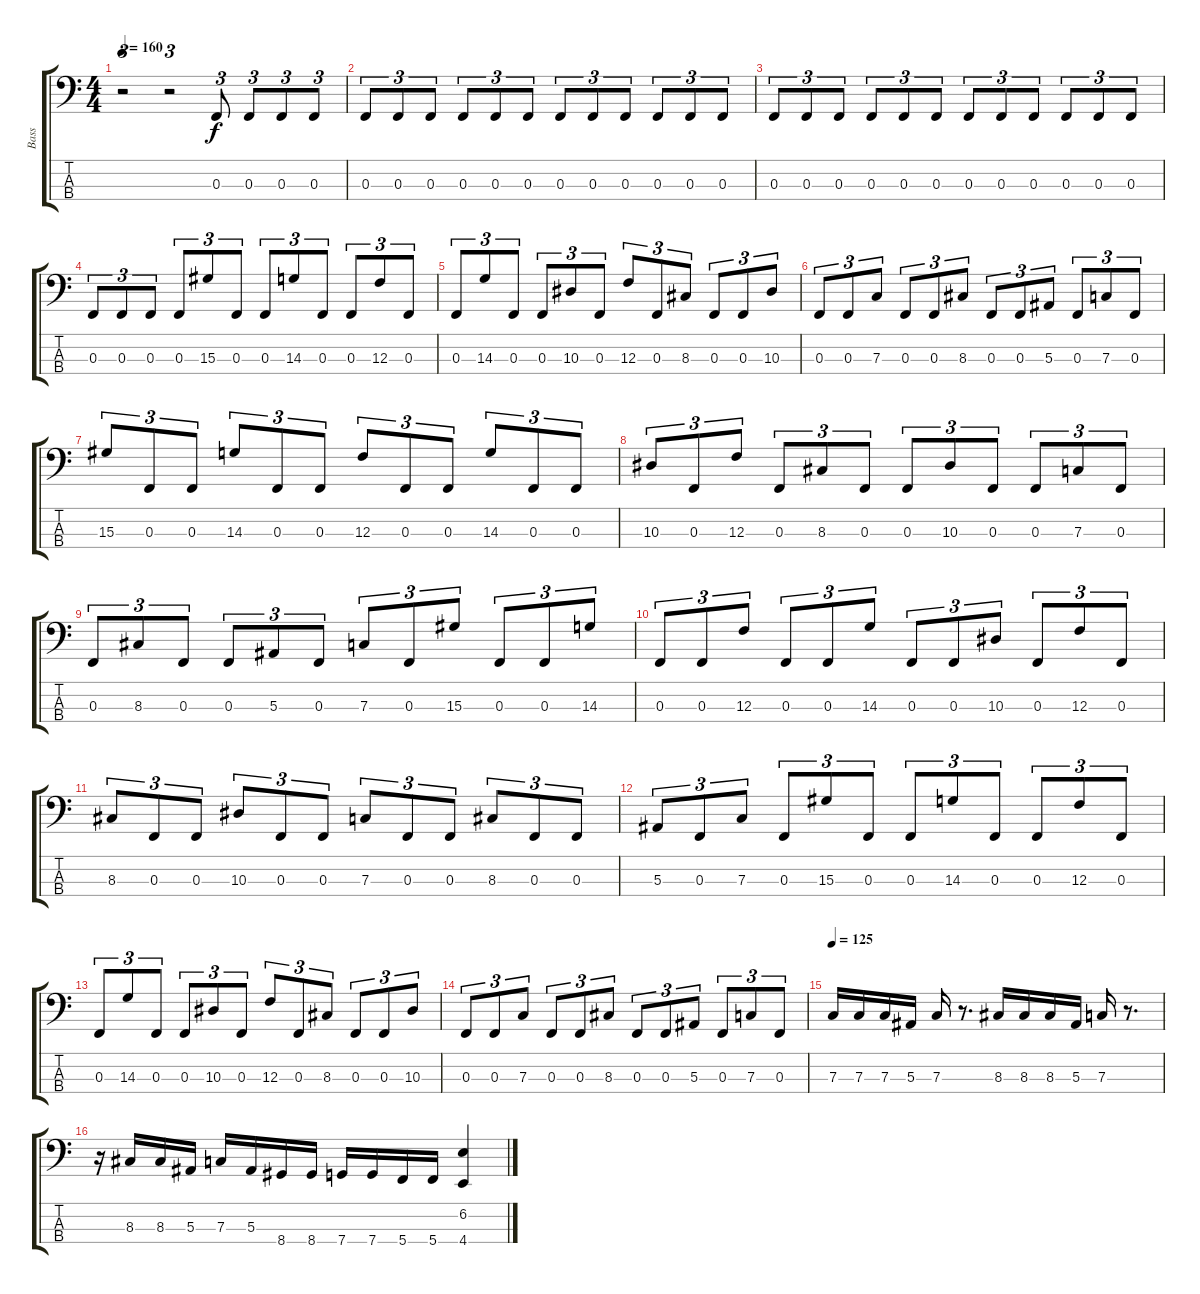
\track ("Bass" "Bass") {instrument electricbasspick}
\staff {score tabs}
\tuning (Eb2 Bb1 F1 C1) {hide}
\ts (4 4)
\tempo 160
\clef f4
\ks c
r.2{tu (3 2) dy f} r.2{tu (3 2)} 0.3.8{tu (3 2)} 0.3.8{tu (3 2)} 0.3.8{tu (3 2)} 0.3.8{tu (3 2)} |
0.3.8{tu (3 2)} 0.3.8{tu (3 2)} 0.3.8{tu (3 2)} 0.3.8{tu (3 2)} 0.3.8{tu (3 2)} 0.3.8{tu (3 2)} 0.3.8{tu (3 2)} 0.3.8{tu (3 2)} 0.3.8{tu (3 2)} 0.3.8{tu (3 2)} 0.3.8{tu (3 2)} 0.3.8{tu (3 2)} |
0.3.8{tu (3 2)} 0.3.8{tu (3 2)} 0.3.8{tu (3 2)} 0.3.8{tu (3 2)} 0.3.8{tu (3 2)} 0.3.8{tu (3 2)} 0.3.8{tu (3 2)} 0.3.8{tu (3 2)} 0.3.8{tu (3 2)} 0.3.8{tu (3 2)} 0.3.8{tu (3 2)} 0.3.8{tu (3 2)} |
0.3.8{tu (3 2)} 0.3.8{tu (3 2)} 0.3.8{tu (3 2)} 0.3.8{tu (3 2)} 15.3.8{tu (3 2)} 0.3.8{tu (3 2)} 0.3.8{tu (3 2)} 14.3.8{tu (3 2)} 0.3.8{tu (3 2)} 0.3.8{tu (3 2)} 12.3.8{tu (3 2)} 0.3.8{tu (3 2)} |
0.3.8{tu (3 2)} 14.3.8{tu (3 2)} 0.3.8{tu (3 2)} 0.3.8{tu (3 2)} 10.3.8{tu (3 2)} 0.3.8{tu (3 2)} 12.3.8{tu (3 2)} 0.3.8{tu (3 2)} 8.3.8{tu (3 2)} 0.3.8{tu (3 2)} 0.3.8{tu (3 2)} 10.3.8{tu (3 2)} |
0.3.8{tu (3 2)} 0.3.8{tu (3 2)} 7.3.8{tu (3 2)} 0.3.8{tu (3 2)} 0.3.8{tu (3 2)} 8.3.8{tu (3 2)} 0.3.8{tu (3 2)} 0.3.8{tu (3 2)} 5.3.8{tu (3 2)} 0.3.8{tu (3 2)} 7.3.8{tu (3 2)} 0.3.8{tu (3 2)} |
15.3.8{tu (3 2)} 0.3.8{tu (3 2)} 0.3.8{tu (3 2)} 14.3.8{tu (3 2)} 0.3.8{tu (3 2)} 0.3.8{tu (3 2)} 12.3.8{tu (3 2)} 0.3.8{tu (3 2)} 0.3.8{tu (3 2)} 14.3.8{tu (3 2)} 0.3.8{tu (3 2)} 0.3.8{tu (3 2)} |
10.3.8{tu (3 2)} 0.3.8{tu (3 2)} 12.3.8{tu (3 2)} 0.3.8{tu (3 2)} 8.3.8{tu (3 2)} 0.3.8{tu (3 2)} 0.3.8{tu (3 2)} 10.3.8{tu (3 2)} 0.3.8{tu (3 2)} 0.3.8{tu (3 2)} 7.3.8{tu (3 2)} 0.3.8{tu (3 2)} |
0.3.8{tu (3 2)} 8.3.8{tu (3 2)} 0.3.8{tu (3 2)} 0.3.8{tu (3 2)} 5.3.8{tu (3 2)} 0.3.8{tu (3 2)} 7.3.8{tu (3 2)} 0.3.8{tu (3 2)} 15.3.8{tu (3 2)} 0.3.8{tu (3 2)} 0.3.8{tu (3 2)} 14.3.8{tu (3 2)} |
0.3.8{tu (3 2)} 0.3.8{tu (3 2)} 12.3.8{tu (3 2)} 0.3.8{tu (3 2)} 0.3.8{tu (3 2)} 14.3.8{tu (3 2)} 0.3.8{tu (3 2)} 0.3.8{tu (3 2)} 10.3.8{tu (3 2)} 0.3.8{tu (3 2)} 12.3.8{tu (3 2)} 0.3.8{tu (3 2)} |
8.3.8{tu (3 2)} 0.3.8{tu (3 2)} 0.3.8{tu (3 2)} 10.3.8{tu (3 2)} 0.3.8{tu (3 2)} 0.3.8{tu (3 2)} 7.3.8{tu (3 2)} 0.3.8{tu (3 2)} 0.3.8{tu (3 2)} 8.3.8{tu (3 2)} 0.3.8{tu (3 2)} 0.3.8{tu (3 2)} |
5.3.8{tu (3 2)} 0.3.8{tu (3 2)} 7.3.8{tu (3 2)} 0.3.8{tu (3 2)} 15.3.8{tu (3 2)} 0.3.8{tu (3 2)} 0.3.8{tu (3 2)} 14.3.8{tu (3 2)} 0.3.8{tu (3 2)} 0.3.8{tu (3 2)} 12.3.8{tu (3 2)} 0.3.8{tu (3 2)} |
0.3.8{tu (3 2)} 14.3.8{tu (3 2)} 0.3.8{tu (3 2)} 0.3.8{tu (3 2)} 10.3.8{tu (3 2)} 0.3.8{tu (3 2)} 12.3.8{tu (3 2)} 0.3.8{tu (3 2)} 8.3.8{tu (3 2)} 0.3.8{tu (3 2)} 0.3.8{tu (3 2)} 10.3.8{tu (3 2)} |
0.3.8{tu (3 2)} 0.3.8{tu (3 2)} 7.3.8{tu (3 2)} 0.3.8{tu (3 2)} 0.3.8{tu (3 2)} 8.3.8{tu (3 2)} 0.3.8{tu (3 2)} 0.3.8{tu (3 2)} 5.3.8{tu (3 2)} 0.3.8{tu (3 2)} 7.3.8{tu (3 2)} 0.3.8{tu (3 2)} |
\tempo 125
7.3.16 7.3.16 7.3.16 5.3.16 7.3.16 r.8{d} 8.3.16 8.3.16 8.3.16 5.3.16 7.3.16 r.8{d} |
r.16 8.3.16 8.3.16 5.3.16 7.3.16 5.3.16 8.4.16 8.4.16 7.4.16 7.4.16 5.4.16 5.4.16 (6.2 4.4).4
